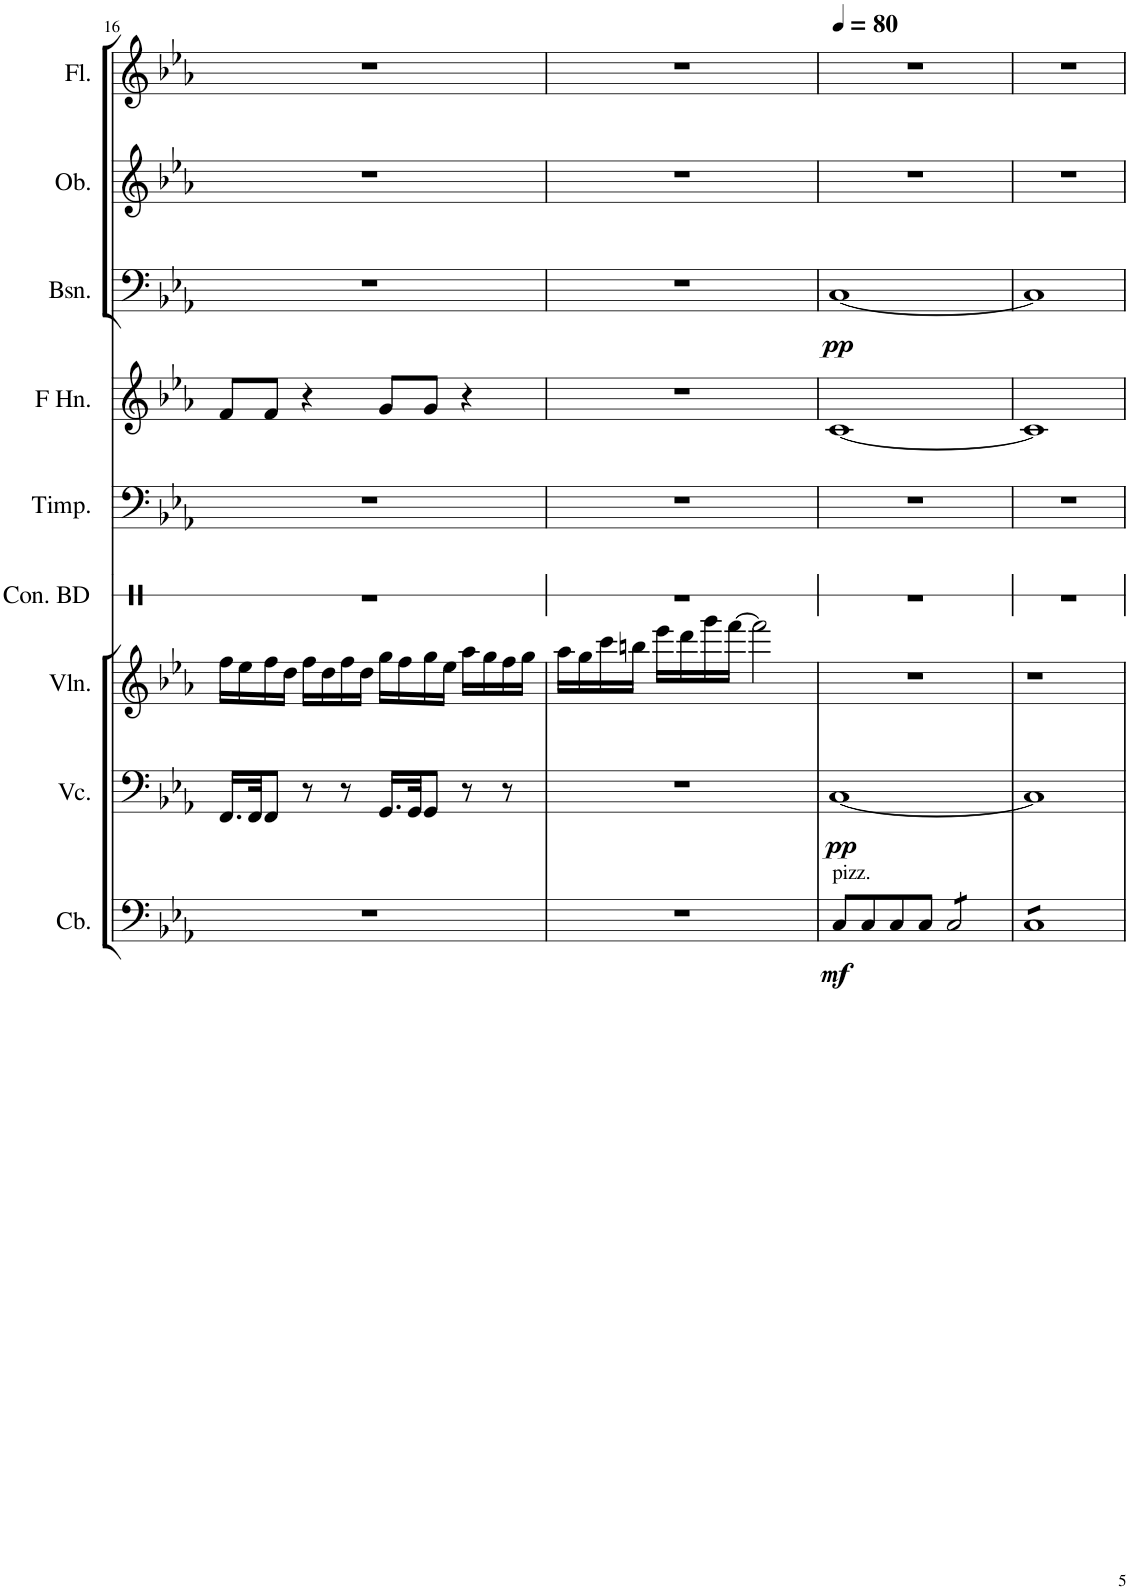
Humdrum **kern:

**kern	**dynam	**kern	**dynam	**kern	**kern	**kern	**kern	**kern	**dynam	**kern	**kern
*part9	*part9	*part8	*part8	*part7	*part6	*part5	*part4	*part3	*part3	*part2	*part1
*staff9	*staff9	*staff8	*staff8	*staff7	*staff6	*staff5	*staff4	*staff3	*staff3	*staff2	*staff1
*I"Contrabass	*	*I"Violoncello	*	*I"Violin	*I"Concert Bass Drum	*I"Timpani	*I"Horn in F	*I"Bassoon	*	*I"Oboe	*I"Flute
*I'Cb.	*	*I'Vc.	*	*I'Vln.	*I'Con. BD	*I'Timp.	*	*I'Bsn.	*	*I'Ob.	*I'Fl.
!!LO:PB:g=z
*clefF4	*	*clefF4	*	*clefG2	*clefX	*clefF4	*clefG2	*clefF4	*	*clefG2	*clefG2
*Trd7c12	*	*	*	*	*	*	*Trd4c7	*	*	*	*
*k[b-e-a-]	*	*k[b-e-a-]	*	*k[b-e-a-]	*k[]	*k[b-e-a-]	*k[b-e-a-]	*k[b-e-a-]	*	*k[b-e-a-]	*k[b-e-a-]
*M4/4	*	*M4/4	*	*M4/4	*M4/4	*M4/4	*M4/4	*M4/4	*	*M4/4	*M4/4
=16	=16	=16	=16	=16	=16	=16	=16	=16	=16	=16	=16
1r	.	16.FF/LL	.	16ff\LL	1r	1r	8f/L	1r	.	1r	1r
.	.	.	.	16ee-\	.	.	.	.	.	.	.
.	.	32FF/JK	.	.	.	.	.	.	.	.	.
.	.	8FF/J	.	16ff\	.	.	8f/J	.	.	.	.
.	.	.	.	16dd\JJ	.	.	.	.	.	.	.
.	.	8r	.	16ff\LL	.	.	4r	.	.	.	.
.	.	.	.	16dd\	.	.	.	.	.	.	.
.	.	8r	.	16ff\	.	.	.	.	.	.	.
.	.	.	.	16dd\JJ	.	.	.	.	.	.	.
.	.	16.GG/LL	.	16gg\LL	.	.	8g/L	.	.	.	.
.	.	.	.	16ff\	.	.	.	.	.	.	.
.	.	32GG/JK	.	.	.	.	.	.	.	.	.
.	.	8GG/J	.	16gg\	.	.	8g/J	.	.	.	.
.	.	.	.	16ee-\JJ	.	.	.	.	.	.	.
.	.	8r	.	16aa-\LL	.	.	4r	.	.	.	.
.	.	.	.	16gg\	.	.	.	.	.	.	.
.	.	8r	.	16ff\	.	.	.	.	.	.	.
.	.	.	.	16gg\JJ	.	.	.	.	.	.	.
=17	=17	=17	=17	=17	=17	=17	=17	=17	=17	=17	=17
1r	.	1r	.	16aa-\LL	1r	1r	1r	1r	.	1r	1r
.	.	.	.	16gg\	.	.	.	.	.	.	.
.	.	.	.	16ccc\	.	.	.	.	.	.	.
.	.	.	.	16bbn\JJ	.	.	.	.	.	.	.
.	.	.	.	16eee-\LL	.	.	.	.	.	.	.
.	.	.	.	16ddd\	.	.	.	.	.	.	.
.	.	.	.	16ggg\	.	.	.	.	.	.	.
.	.	.	.	[16fff\JJ	.	.	.	.	.	.	.
.	.	.	.	2fff\]	.	.	.	.	.	.	.
=18	=18	=18	=18	=18	=18	=18	=18	=18	=18	=18	=18
*	*	*	*	*	*	*	*	*	*	*	*MM80
!LO:TX:a:t=pizz.	!	!	!	!	!	!	!	!	!	!	!
!	!LO:DY:b	!	!LO:DY:b	!	!	!	!	!	!LO:DY:b	!	!
8C/L	mf	[1C	pp	1r	1r	1r	[1c	[1C	pp	1r	1r
8C/	.	.	.	.	.	.	.	.	.	.	.
8C/	.	.	.	.	.	.	.	.	.	.	.
8C/J	.	.	.	.	.	.	.	.	.	.	.
*tremolo	*	*	*	*	*	*	*	*	*	*	*
8C/L	.	.	.	.	.	.	.	.	.	.	.
8C/	.	.	.	.	.	.	.	.	.	.	.
8C/	.	.	.	.	.	.	.	.	.	.	.
8C/J	.	.	.	.	.	.	.	.	.	.	.
=19	=19	=19	=19	=19	=19	=19	=19	=19	=19	=19	=19
8CL	.	1C]	.	1r	1r	1r	1c]	1C]	.	1r	1r
8C	.	.	.	.	.	.	.	.	.	.	.
8C	.	.	.	.	.	.	.	.	.	.	.
8C	.	.	.	.	.	.	.	.	.	.	.
8C	.	.	.	.	.	.	.	.	.	.	.
8C	.	.	.	.	.	.	.	.	.	.	.
8C	.	.	.	.	.	.	.	.	.	.	.
8CJ	.	.	.	.	.	.	.	.	.	.	.
*Xtremolo	*	*	*	*	*	*	*	*	*	*	*
=	=	=	=	=	=	=	=	=	=	=	=
*-	*-	*-	*-	*-	*-	*-	*-	*-	*-	*-	*-
